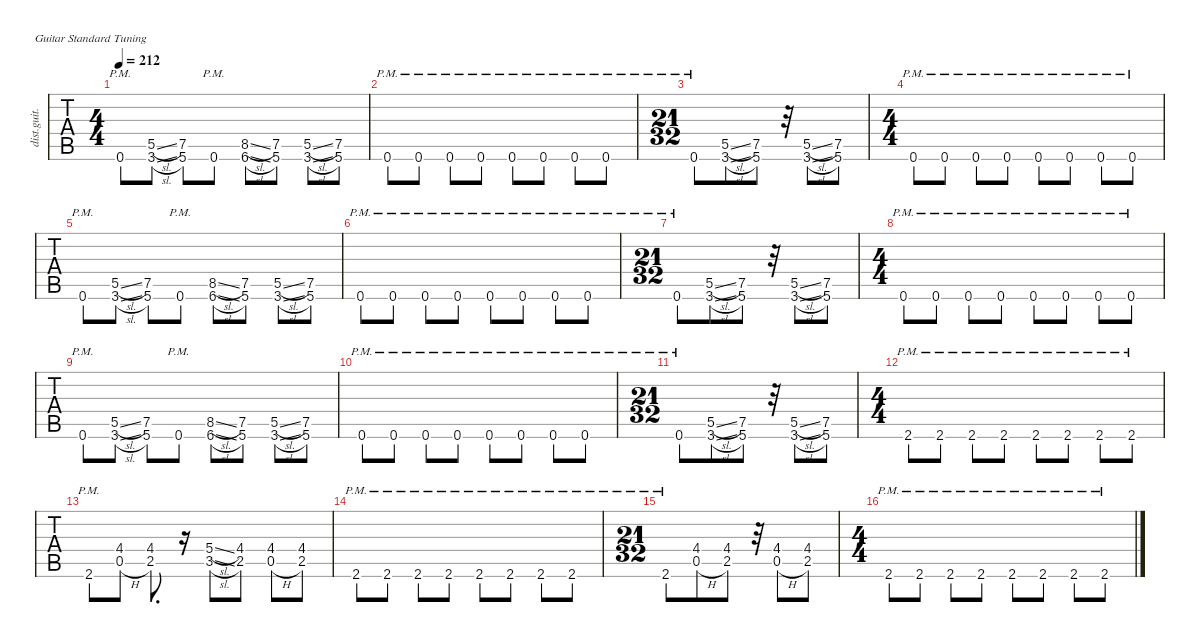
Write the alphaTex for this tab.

\defaultSystemsLayout 4
\hideDynamics
\bracketExtendMode nobrackets
\track ("Rhythm Guitar (Kirk)" "dist.guit.") {defaultSystemsLayout 4 multiBarRest instrument distortionguitar}
\staff {tabs}
\tuning (E4 B3 G3 D3 A2 E2)
\ts (4 4)
\tempo 212
\clef g2
\scale
0.231233
\ks c
0.6{pm}.8{dy mf} (3.6{sl} 5.5{sl}).8 (7.5 5.6).8 0.6{pm}.8 (6.6{sl acc #} 8.5{sl}).8 (7.5 5.6).8 (3.6{sl} 5.5{sl}).8 (7.5 5.6).8 |
\scale
0.231233 0.6{pm}.8 0.6{pm}.8 0.6{pm}.8 0.6{pm}.8 0.6{pm}.8 0.6{pm}.8 0.6{pm}.8 0.6{pm}.8 |
\ts (21 32)
\beaming (8 3 2)
\scale
0.261313 0.6{pm}.8 (3.6{sl} 5.5{sl}).8 (7.5 5.6).8 r.32 (3.6{sl} 5.5{sl}).8 (7.5 5.6).8 |
\ts (4 4)
\beaming (8 2 2 2 2)
\scale
0.27622 0.6{pm}.8 0.6{pm}.8 0.6{pm}.8 0.6{pm}.8 0.6{pm}.8 0.6{pm}.8 0.6{pm}.8 0.6{pm}.8 |
\scale
0.231233 0.6{pm}.8 (3.6{sl} 5.5{sl}).8 (7.5 5.6).8 0.6{pm}.8 (6.6{sl acc #} 8.5{sl}).8 (7.5 5.6).8 (3.6{sl} 5.5{sl}).8 (7.5 5.6).8 |
\scale
0.231233 0.6{pm}.8 0.6{pm}.8 0.6{pm}.8 0.6{pm}.8 0.6{pm}.8 0.6{pm}.8 0.6{pm}.8 0.6{pm}.8 |
\ts (21 32)
\beaming (8 3 2)
\scale
0.261313 0.6{pm}.8 (3.6{sl} 5.5{sl}).8 (7.5 5.6).8 r.32 (3.6{sl} 5.5{sl}).8 (7.5 5.6).8 |
\ts (4 4)
\beaming (8 2 2 2 2)
\scale
0.27622 0.6{pm}.8 0.6{pm}.8 0.6{pm}.8 0.6{pm}.8 0.6{pm}.8 0.6{pm}.8 0.6{pm}.8 0.6{pm}.8 |
\scale
0.231233 0.6{pm}.8 (3.6{sl} 5.5{sl}).8 (7.5 5.6).8 0.6{pm}.8 (6.6{sl acc #} 8.5{sl}).8 (7.5 5.6).8 (3.6{sl} 5.5{sl}).8 (7.5 5.6).8 |
\scale
0.231233 0.6{pm}.8 0.6{pm}.8 0.6{pm}.8 0.6{pm}.8 0.6{pm}.8 0.6{pm}.8 0.6{pm}.8 0.6{pm}.8 |
\ts (21 32)
\beaming (8 3 2)
\scale
0.261313 0.6{pm}.8 (3.6{sl} 5.5{sl}).8 (7.5 5.6).8 r.32 (3.6{sl} 5.5{sl}).8 (7.5 5.6).8 |
\ts (4 4)
\beaming (8 2 2 2 2)
\scale
0.27622 2.6{pm acc #}.8 2.6{pm acc #}.8 2.6{pm acc #}.8 2.6{pm acc #}.8 2.6{pm acc #}.8 2.6{pm acc #}.8 2.6{pm acc #}.8 2.6{pm acc #}.8 |
\scale
0.231233 2.6{pm acc #}.8 (4.4{acc #} 0.5{h}).8 (2.5 4.4{acc #}).8{d} r.16 (3.5{sl} 5.4{sl}).8 (2.5 4.4{acc #}).8 (0.5{h} 4.4{acc #}).8 (2.5 4.4{acc #}).8 |
\scale
0.231233 2.6{pm acc #}.8 2.6{pm acc #}.8 2.6{pm acc #}.8 2.6{pm acc #}.8 2.6{pm acc #}.8 2.6{pm acc #}.8 2.6{pm acc #}.8 2.6{pm acc #}.8 |
\ts (21 32)
\beaming (8 3 2)
\scale
0.261313 2.6{pm acc #}.8 (4.4{acc #} 0.5{h}).8 (2.5 4.4{acc #}).8 r.32 (4.4{acc #} 0.5{h}).8 (2.5 4.4{acc #}).8 |
\ts (4 4)
\beaming (8 2 2 2 2)
\scale
0.214614 2.6{pm acc #}.8 2.6{pm acc #}.8 2.6{pm acc #}.8 2.6{pm acc #}.8 2.6{pm acc #}.8 2.6{pm acc #}.8 2.6{pm acc #}.8 2.6{pm acc #}.8
